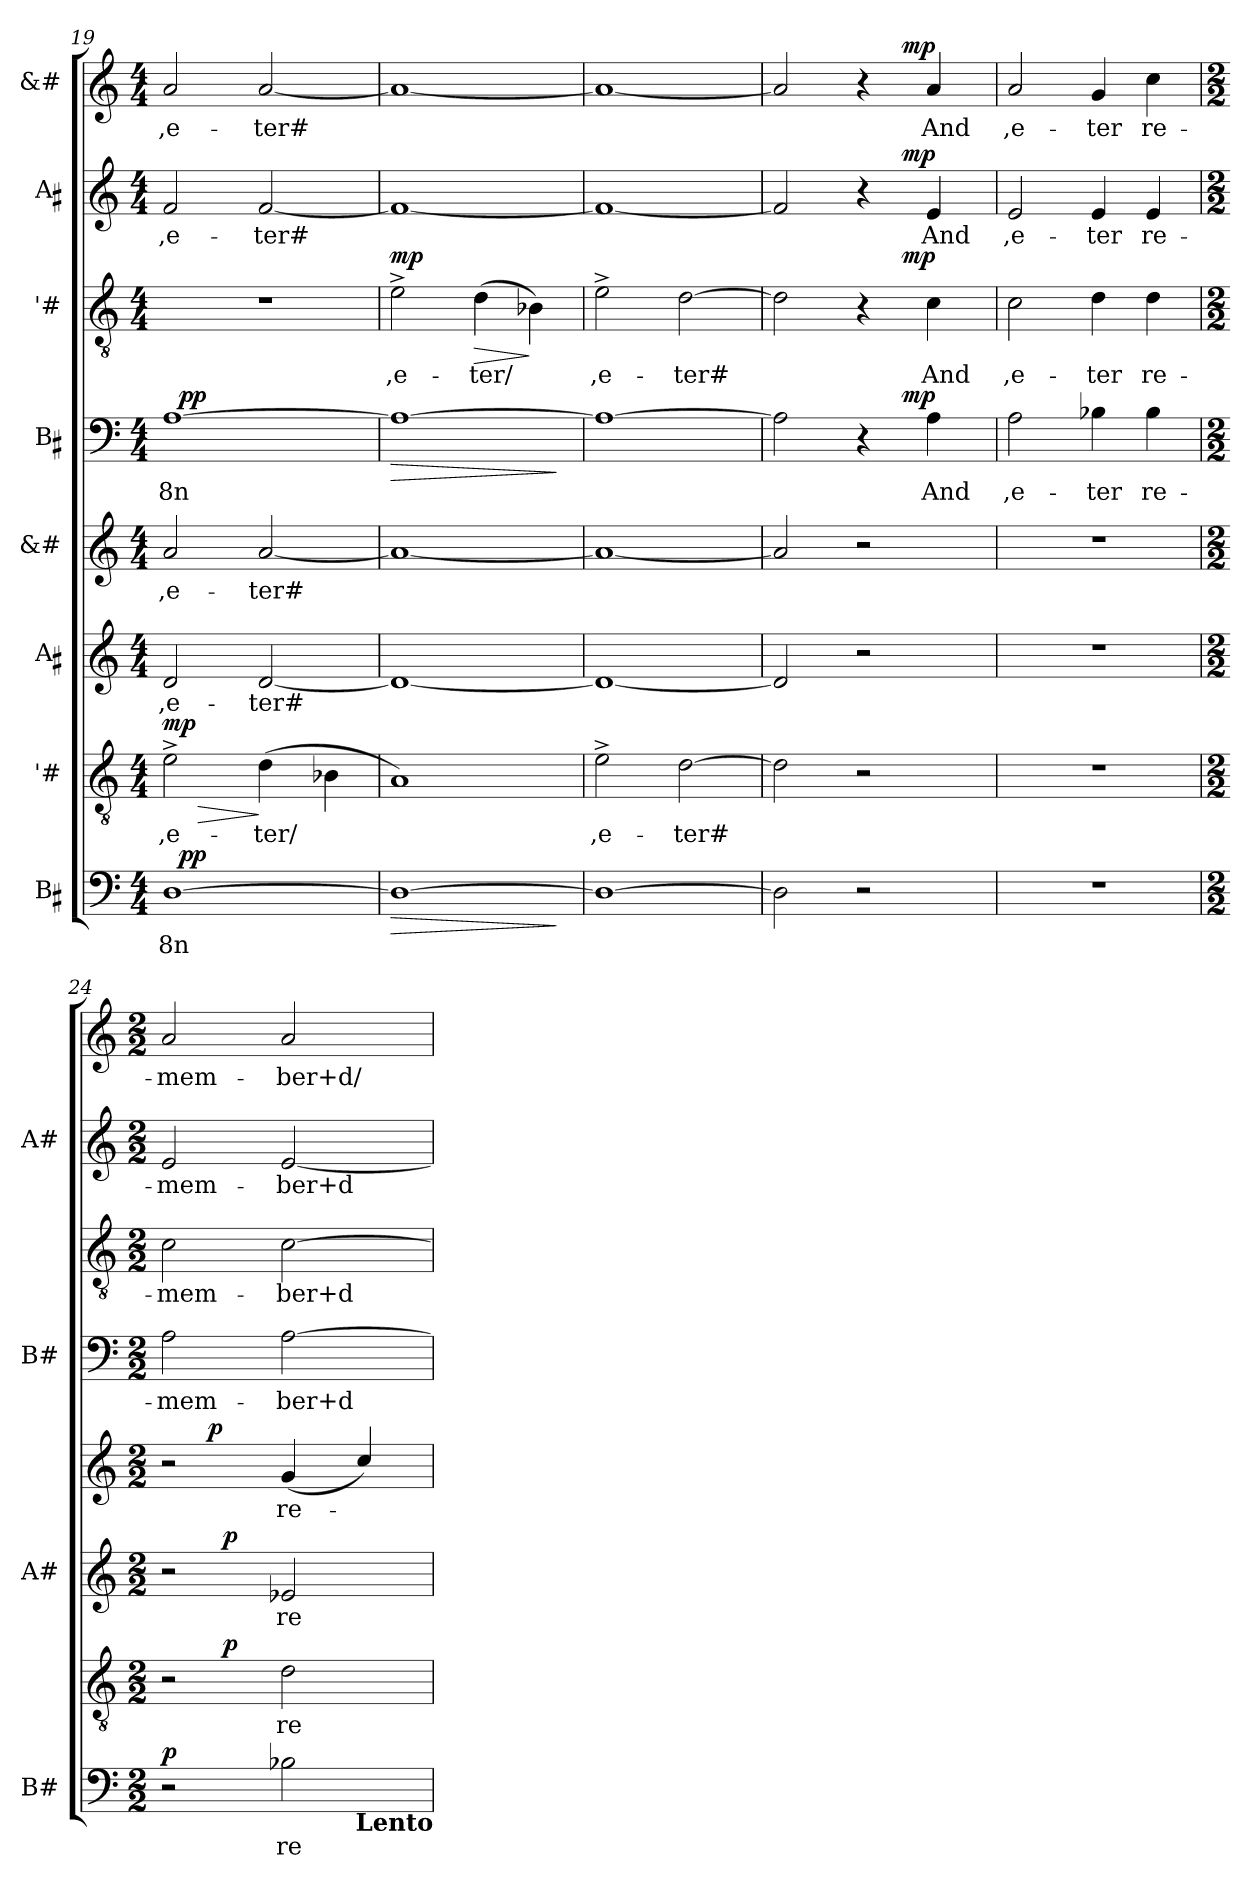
**kern	**text	**dynam	**kern	**text	**dynam	**kern	**text	**dynam	**kern	**text	**dynam	**kern	**text	**dynam	**kern	**text	**dynam	**kern	**text	**dynam	**kern	**text	**dynam
*part8	*part8	*part8	*part7	*part7	*part7	*part6	*part6	*part6	*part5	*part5	*part5	*part4	*part4	*part4	*part3	*part3	*part3	*part2	*part2	*part2	*part1	*part1	*part1
*staff8	*staff8	*staff8	*staff7	*staff7	*staff7	*staff6	*staff6	*staff6	*staff5	*staff5	*staff5	*staff4	*staff4	*staff4	*staff3	*staff3	*staff3	*staff2	*staff2	*staff2	*staff1	*staff1	*staff1
*I"B#	*	*	*I"'#	*	*	*I"A#	*	*	*I"&#	*	*	*I"B#	*	*	*I"'#	*	*	*I"A#	*	*	*I"&#	*	*
*I'B#	*	*	*	*	*	*I'A#	*	*	*	*	*	*I'B#	*	*	*	*	*	*I'A#	*	*	*	*	*
*clefF4	*	*	*clefGv2	*	*	*clefG2	*	*	*clefG2	*	*	*clefF4	*	*	*clefGv2	*	*	*clefG2	*	*	*clefG2	*	*
*k[]	*	*	*k[]	*	*	*k[]	*	*	*k[]	*	*	*k[]	*	*	*k[]	*	*	*k[]	*	*	*k[]	*	*
*C:	*	*	*C:	*	*	*C:	*	*	*C:	*	*	*C:	*	*	*C:	*	*	*C:	*	*	*C:	*	*
*M4/4	*	*	*M4/4	*	*	*M4/4	*	*	*M4/4	*	*	*M4/4	*	*	*M4/4	*	*	*M4/4	*	*	*M4/4	*	*
=19	=19	=19	=19	=19	=19	=19	=19	=19	=19	=19	=19	=19	=19	=19	=19	=19	=19	=19	=19	=19	=19	=19	=19
!	!LO:LY:b	!	!	!LO:LY:b	!LO:HP:b	!	!LO:LY:b	!	!	!LO:LY:b	!	!	!LO:LY:b	!	!	!	!	!	!LO:LY:b	!	!	!LO:LY:b	!
!	!	!	!	!	!LO:DY:n=1:a	!	!	!	!	!	!	!	!	!	!	!	!	!	!	!	!	!	!
*^	*	*	*	*	*	*	*	*	*	*	*	*^	*	*	*	*	*	*	*	*	*	*	*
[>1D	32ryy	8n	.	2e^>\	,e-	> mp	2d/	,e-	.	2a/	,e-	.	[>1A	32ryy	8n	.	1r	.	.	2f/	,e-	.	2a/	,e-	.
!	!	!	!LO:DY:a	!	!	!	!	!	!	!	!	!	!	!	!	!LO:DY:a	!	!	!	!	!	!	!	!	!
.	2ryy	.	pp	.	.	.	.	.	.	.	.	.	.	2ryy	.	pp	.	.	.	.	.	.	.	.	.
!	!	!	!	!	!LO:LY:b	!	!	!LO:LY:b	!	!	!LO:LY:b	!	!	!	!	!	!	!	!	!	!LO:LY:b	!	!	!LO:LY:b	!
.	.	.	.	(>4d\	-ter/	]	[<2d/	-ter#	.	[<2a/	-ter#	.	.	.	.	.	.	.	.	[<2f/	-ter#	.	[<2a/	-ter#	.
.	4...ryy	.	.	.	.	.	.	.	.	.	.	.	.	4...ryy	.	.	.	.	.	.	.	.	.	.	.
.	.	.	.	4B-X\	.	.	.	.	.	.	.	.	.	.	.	.	.	.	.	.	.	.	.	.	.
=20	=20	=20	=20	=20	=20	=20	=20	=20	=20	=20	=20	=20	=20	=20	=20	=20	=20	=20	=20	=20	=20	=20	=20	=20	=20
!	!	!	!LO:HP:b	!	!	!	!	!	!	!	!	!	!	!	!	!LO:HP:b	!	!LO:LY:b	!LO:DY:a	!	!	!	!	!	!
*v	*v	*	*	*	*	*	*	*	*	*	*	*	*v	*v	*	*	*	*	*	*	*	*	*	*	*
1D_	.	>	1A)	.	.	1d_	.	.	1a_	.	.	1A_	.	>	2e^>\	,e-	mp	1f_	.	.	1a_	.	.
!	!	!	!	!	!	!	!	!	!	!	!	!	!	!	!	!LO:LY:b	!LO:HP:b	!	!	!	!	!	!
.	.	.	.	.	.	.	.	.	.	.	.	.	.	.	(>4d\	-ter/	>	.	.	.	.	.	.
.	.	.	.	.	.	.	.	.	.	.	.	.	.	.	4B-X\)	.	]	.	.	.	.	.	.
.	.	]	.	.	.	.	.	.	.	.	.	.	.	]	.	.	.	.	.	.	.	.	.
=21	=21	=21	=21	=21	=21	=21	=21	=21	=21	=21	=21	=21	=21	=21	=21	=21	=21	=21	=21	=21	=21	=21	=21
!	!	!	!	!LO:LY:b	!	!	!	!	!	!	!	!	!	!	!	!LO:LY:b	!	!	!	!	!	!	!
1D_	.	.	2e^>\	,e-	.	1d_	.	.	1a_	.	.	1A_	.	.	2e^>\	,e-	.	1f_	.	.	1a_	.	.
!	!	!	!	!LO:LY:b	!	!	!	!	!	!	!	!	!	!	!	!LO:LY:b	!	!	!	!	!	!	!
.	.	.	[>2d\	-ter#	.	.	.	.	.	.	.	.	.	.	[>2d\	-ter#	.	.	.	.	.	.	.
=22	=22	=22	=22	=22	=22	=22	=22	=22	=22	=22	=22	=22	=22	=22	=22	=22	=22	=22	=22	=22	=22	=22	=22
*	*	*	*	*	*	*	*	*	*	*	*	*^	*	*	*^	*	*	*^	*	*	*^	*	*
2D\]	.	.	2d\]	.	.	2d/]	.	.	2a/]	.	.	2A\]	2ryy	.	.	2d\]	2ryy	.	.	2f/]	2ryy	.	.	2a/]	2ryy	.	.
2r	.	.	2r	.	.	2r	.	.	2r	.	.	4r	8.ryy	.	.	4r	8.ryy	.	.	4r	8.ryy	.	.	4r	8.ryy	.	.
!	!	!	!	!	!	!	!	!	!	!	!	!	!	!	!LO:DY:a	!	!	!	!LO:DY:a	!	!	!	!LO:DY:a	!	!	!	!LO:DY:a
.	.	.	.	.	.	.	.	.	.	.	.	.	4ryy	.	mp	.	4ryy	.	mp	.	4ryy	.	mp	.	4ryy	.	mp
!	!	!	!	!	!	!	!	!	!	!	!	!	!	!LO:LY:b	!	!	!	!LO:LY:b	!	!	!	!LO:LY:b	!	!	!	!LO:LY:b	!
.	.	.	.	.	.	.	.	.	.	.	.	4A\	.	And	.	4c\	.	And	.	4e/	.	And	.	4a/	.	And	.
.	.	.	.	.	.	.	.	.	.	.	.	.	16ryy	.	.	.	16ryy	.	.	.	16ryy	.	.	.	16ryy	.	.
=23	=23	=23	=23	=23	=23	=23	=23	=23	=23	=23	=23	=23	=23	=23	=23	=23	=23	=23	=23	=23	=23	=23	=23	=23	=23	=23	=23
!	!	!	!	!	!	!	!	!	!	!	!	!	!	!LO:LY:b	!	!	!	!LO:LY:b	!	!	!	!LO:LY:b	!	!	!	!LO:LY:b	!
*	*	*	*	*	*	*	*	*	*	*	*	*v	*v	*	*	*	*	*	*	*v	*v	*	*	*v	*v	*	*
*	*	*	*	*	*	*	*	*	*	*	*	*	*	*	*v	*v	*	*	*	*	*	*	*	*
1r	.	.	1r	.	.	1r	.	.	1r	.	.	2A\	,e-	.	2c\	,e-	.	2e/	,e-	.	2a/	,e-	.
!	!	!	!	!	!	!	!	!	!	!	!	!	!LO:LY:b	!	!	!LO:LY:b	!	!	!LO:LY:b	!	!	!LO:LY:b	!
.	.	.	.	.	.	.	.	.	.	.	.	4B-X\	-ter	.	4d\	-ter	.	4e/	-ter	.	4g/	-ter	.
!	!	!	!	!	!	!	!	!	!	!	!	!	!LO:LY:b	!	!	!LO:LY:b	!	!	!LO:LY:b	!	!	!LO:LY:b	!
.	.	.	.	.	.	.	.	.	.	.	.	4B-\	re-	.	4d\	re-	.	4e/	re-	.	4cc\	re-	.
=24	=24	=24	=24	=24	=24	=24	=24	=24	=24	=24	=24	=24	=24	=24	=24	=24	=24	=24	=24	=24	=24	=24	=24
*M2/2	*	*	*M2/2	*	*	*M2/2	*	*	*M2/2	*	*	*M2/2	*	*	*M2/2	*	*	*M2/2	*	*	*M2/2	*	*
!	!	!LO:DY:a	!	!	!	!	!	!	!	!	!	!	!LO:LY:b	!	!	!LO:LY:b	!	!	!LO:LY:b	!	!	!LO:LY:b	!
*	*	*	*^	*	*	*^	*	*	*^	*	*	*	*	*	*	*	*	*	*	*	*	*	*
2r	.	p	2r	8..ryy	.	.	2r	8..ryy	.	.	2r	8.ryy	.	.	2A\	-mem-	.	2c\	-mem-	.	2e/	-mem-	.	2a/	-mem-	.
!	!	!	!	!	!	!	!	!	!	!	!	!	!	!LO:DY:a	!	!	!	!	!	!	!	!	!	!	!	!
.	.	.	.	.	.	.	.	.	.	.	.	2ryy	.	p	.	.	.	.	.	.	.	.	.	.	.	.
!	!	!	!	!	!	!LO:DY:a	!	!	!	!LO:DY:a	!	!	!	!	!	!	!	!	!	!	!	!	!	!	!	!
.	.	.	.	2ryy	.	p	.	2ryy	.	p	.	.	.	.	.	.	.	.	.	.	.	.	.	.	.	.
!	!LO:LY:b	!	!	!	!LO:LY:b	!	!	!	!LO:LY:b	!	!	!	!LO:LY:b	!	!	!LO:LY:b	!	!	!LO:LY:b	!	!	!LO:LY:b	!	!	!LO:LY:b	!
2B-X\	re-	.	2d\	.	re-	.	2e-X/	.	re-	.	(4g/	.	re-	.	[>2A\	-ber+d	.	[>2c\	-ber+d	.	[<2e/	-ber+d	.	2a/	-ber+d/	.
.	.	.	.	.	.	.	.	.	.	.	.	4ryy	.	.	.	.	.	.	.	.	.	.	.	.	.	.
.	.	.	.	4ryy	.	.	.	4ryy	.	.	.	.	.	.	.	.	.	.	.	.	.	.	.	.	.	.
.	.	.	.	.	.	.	.	.	.	.	4cc/)	.	.	.	.	.	.	.	.	.	.	.	.	.	.	.
.	.	.	.	.	.	.	.	.	.	.	.	16ryy	.	.	.	.	.	.	.	.	.	.	.	.	.	.
.	.	.	.	32ryy	.	.	.	32ryy	.	.	.	.	.	.	.	.	.	.	.	.	.	.	.	.	.	.
!LO:TX:b:B:t=Lento	!	!	!	!	!	!	!	!	!	!	!	!	!	!	!	!	!	!	!	!	!	!	!	!	!	!
*	*	*	*v	*v	*	*	*	*	*	*	*v	*v	*	*	*	*	*	*	*	*	*	*	*	*	*	*
*	*	*	*	*	*	*v	*v	*	*	*	*	*	*	*	*	*	*	*	*	*	*	*	*	*
=	=	=	=	=	=	=	=	=	=	=	=	=	=	=	=	=	=	=	=	=	=	=	=
*-	*-	*-	*-	*-	*-	*-	*-	*-	*-	*-	*-	*-	*-	*-	*-	*-	*-	*-	*-	*-	*-	*-	*-
